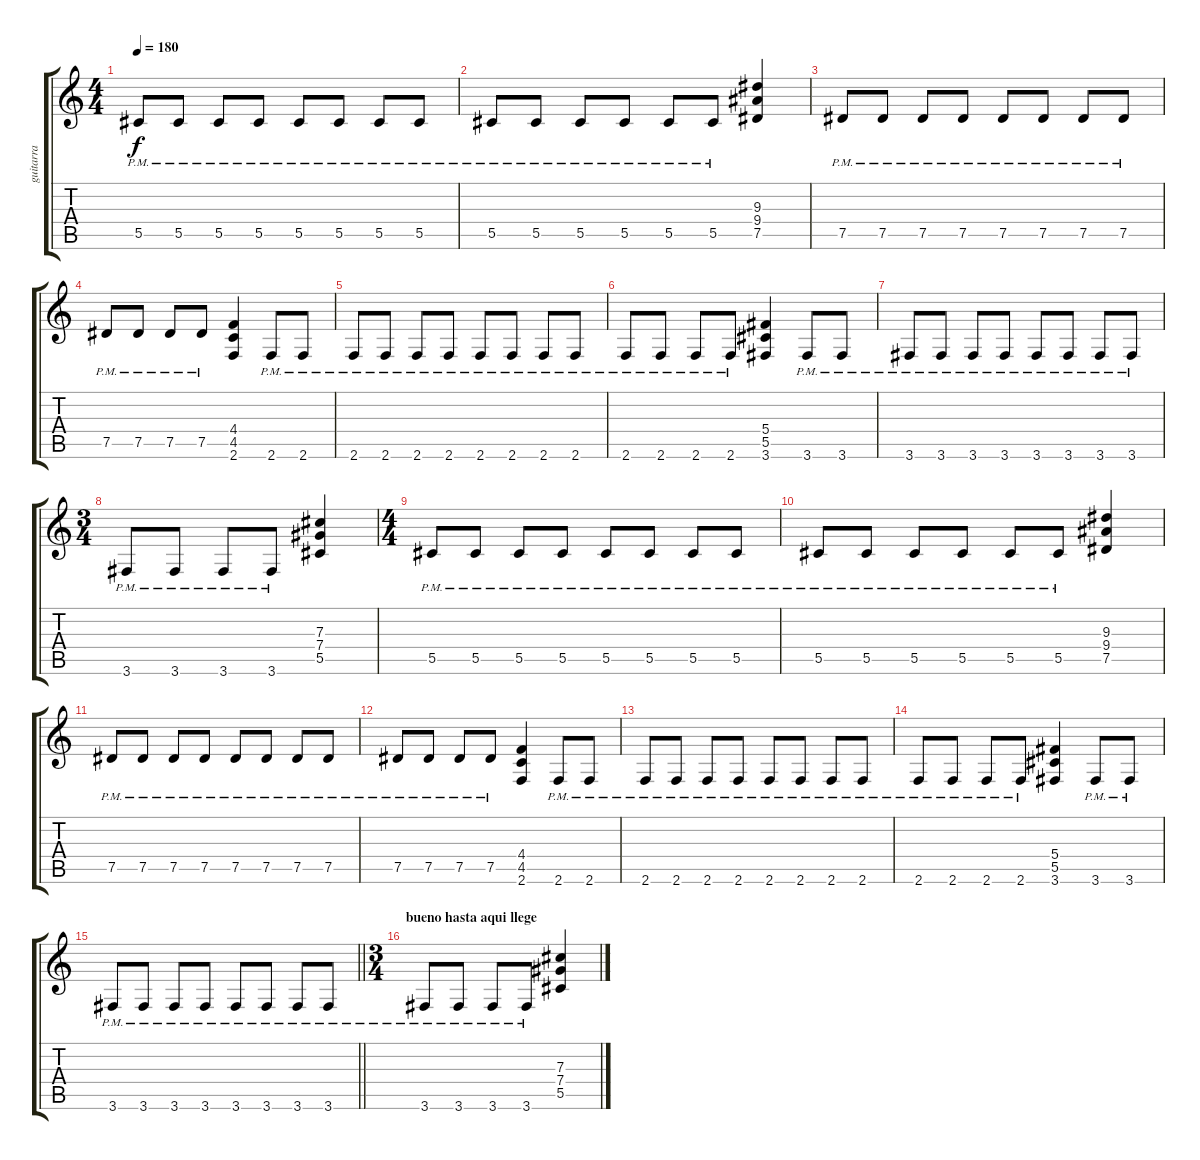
\track ("guitarra" "guitarra") {instrument overdrivenguitar}
\staff {score tabs}
\tuning (Eb4 Bb3 Gb3 Db3 Ab2 Eb2) {hide}
\ts (4 4)
\tempo 180
\clef g2
\ks c
5.5{pm}.8{dy f} 5.5{pm}.8 5.5{pm}.8 5.5{pm}.8 5.5{pm}.8 5.5{pm}.8 5.5{pm}.8 5.5{pm}.8 |
5.5{pm}.8 5.5{pm}.8 5.5{pm}.8 5.5{pm}.8 5.5{pm}.8 5.5{pm}.8 (9.3 9.4 7.5).4 |
7.5{pm}.8 7.5{pm}.8 7.5{pm}.8 7.5{pm}.8 7.5{pm}.8 7.5{pm}.8 7.5{pm}.8 7.5{pm}.8 |
7.5{pm}.8 7.5{pm}.8 7.5{pm}.8 7.5{pm}.8 (4.4 4.5 2.6).4 2.6{pm}.8 2.6{pm}.8 |
2.6{pm}.8 2.6{pm}.8 2.6{pm}.8 2.6{pm}.8 2.6{pm}.8 2.6{pm}.8 2.6{pm}.8 2.6{pm}.8 |
2.6{pm}.8 2.6{pm}.8 2.6{pm}.8 2.6{pm}.8 (5.4 5.5 3.6).4 3.6{pm}.8 3.6{pm}.8 |
3.6{pm}.8 3.6{pm}.8 3.6{pm}.8 3.6{pm}.8 3.6{pm}.8 3.6{pm}.8 3.6{pm}.8 3.6{pm}.8 |
\ts (3 4)
3.6{pm}.8 3.6{pm}.8 3.6{pm}.8 3.6{pm}.8 (7.3 7.4 5.5).4 |
\ts (4 4)
5.5{pm}.8 5.5{pm}.8 5.5{pm}.8 5.5{pm}.8 5.5{pm}.8 5.5{pm}.8 5.5{pm}.8 5.5{pm}.8 |
5.5{pm}.8 5.5{pm}.8 5.5{pm}.8 5.5{pm}.8 5.5{pm}.8 5.5{pm}.8 (9.3 9.4 7.5).4 |
7.5{pm}.8 7.5{pm}.8 7.5{pm}.8 7.5{pm}.8 7.5{pm}.8 7.5{pm}.8 7.5{pm}.8 7.5{pm}.8 |
7.5{pm}.8 7.5{pm}.8 7.5{pm}.8 7.5{pm}.8 (4.4 4.5 2.6).4 2.6{pm}.8 2.6{pm}.8 |
2.6{pm}.8 2.6{pm}.8 2.6{pm}.8 2.6{pm}.8 2.6{pm}.8 2.6{pm}.8 2.6{pm}.8 2.6{pm}.8 |
2.6{pm}.8 2.6{pm}.8 2.6{pm}.8 2.6{pm}.8 (5.4 5.5 3.6).4 3.6{pm}.8 3.6{pm}.8 |
\barLineRight lightlight
3.6{pm}.8 3.6{pm}.8 3.6{pm}.8 3.6{pm}.8 3.6{pm}.8 3.6{pm}.8 3.6{pm}.8 3.6{pm}.8 |
\ts (3 4)
\section ("" "bueno hasta aqui llege ")
3.6{pm}.8 3.6{pm}.8 3.6{pm}.8 3.6{pm}.8 (7.3 7.4 5.5).4
